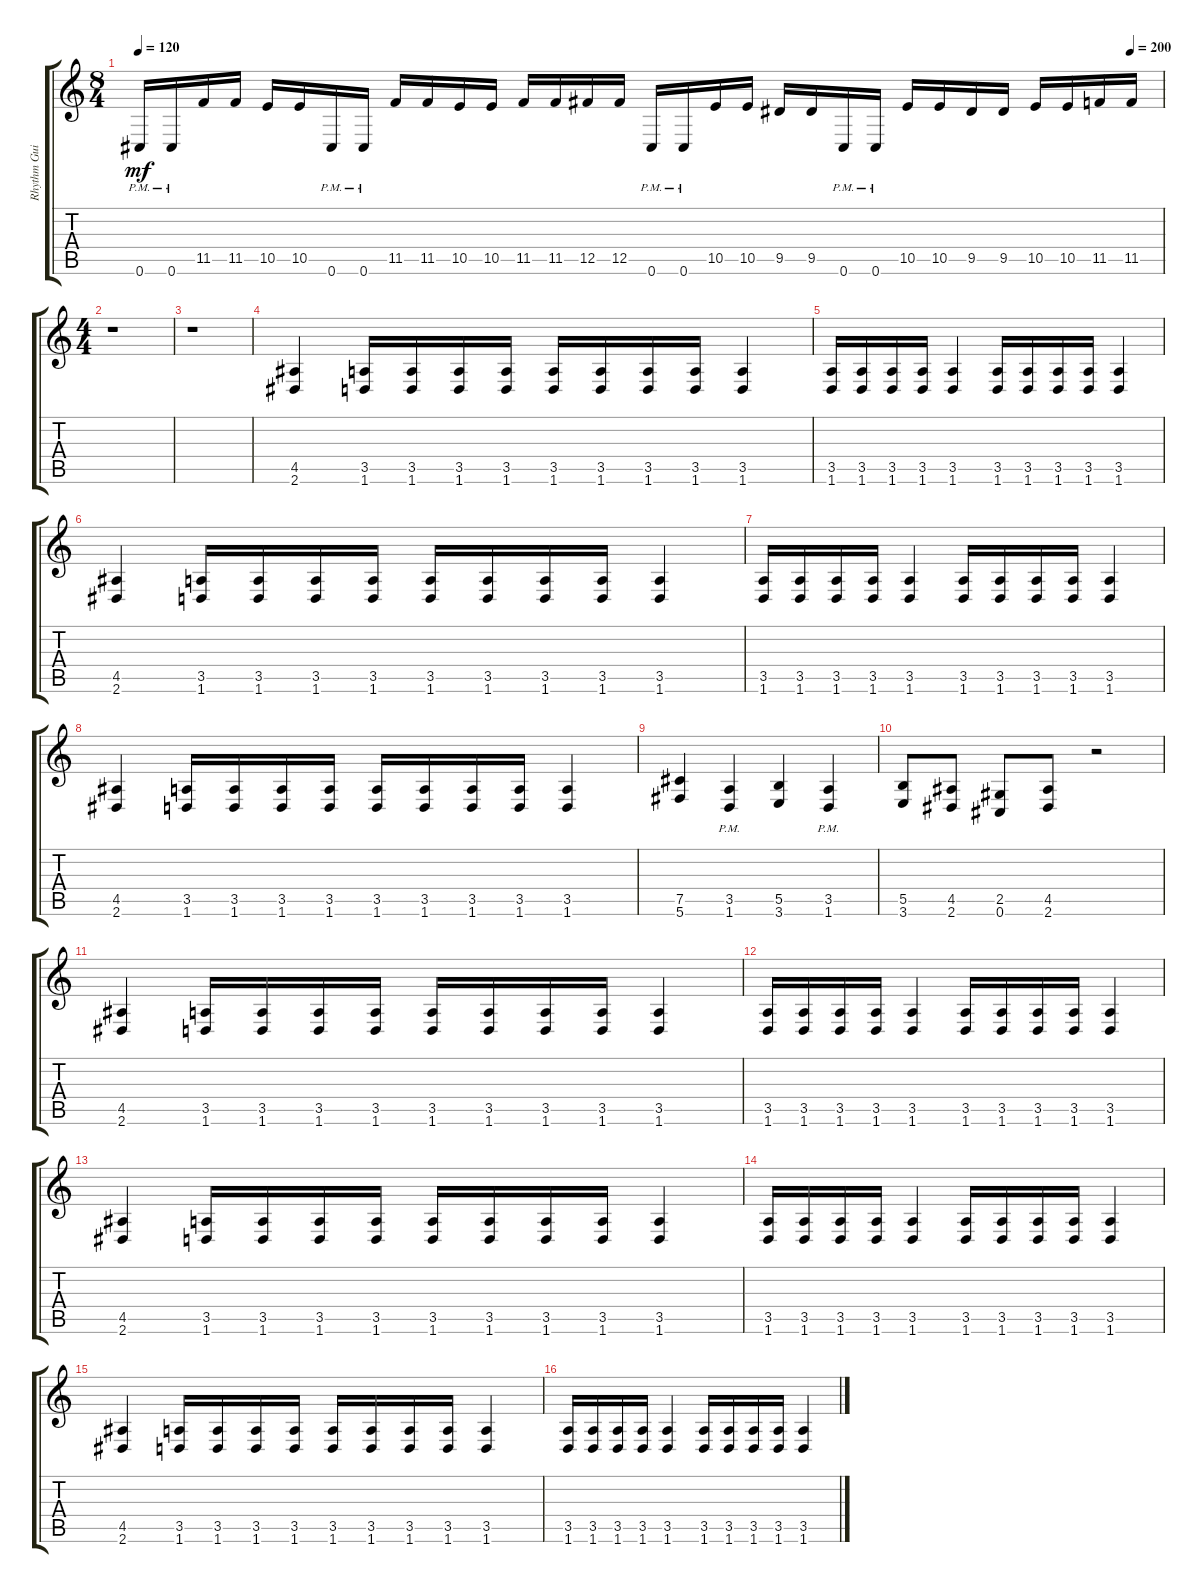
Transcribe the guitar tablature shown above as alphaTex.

\track ("Rhythm Guitar" "Rhythm Gui") {instrument distortionguitar}
\staff {score tabs}
\tuning (Db4 Ab3 E3 B2 Gb2 Db2) {hide}
\ts (8 4)
\tempo 120
\tempo (200 0.96875)
\clef g2
\ks c
0.6{pm}.16{dy mf} 0.6{pm}.16 11.5.16 11.5.16 10.5.16 10.5.16 0.6{pm}.16 0.6{pm}.16 11.5.16 11.5.16 10.5.16 10.5.16 11.5.16 11.5.16 12.5.16 12.5.16 0.6{pm}.16 0.6{pm}.16 10.5.16 10.5.16 9.5.16 9.5.16 0.6{pm}.16 0.6{pm}.16 10.5.16 10.5.16 9.5.16 9.5.16 10.5.16 10.5.16 11.5.16 11.5.16 |
\ts (4 4)
r.1 |
r.1 |
(4.5 2.6).4 (3.5 1.6).16 (3.5 1.6).16 (3.5 1.6).16 (3.5 1.6).16 (3.5 1.6).16 (3.5 1.6).16 (3.5 1.6).16 (3.5 1.6).16 (3.5 1.6).4 |
(3.5 1.6).16 (3.5 1.6).16 (3.5 1.6).16 (3.5 1.6).16 (3.5 1.6).4 (3.5 1.6).16 (3.5 1.6).16 (3.5 1.6).16 (3.5 1.6).16 (3.5 1.6).4 |
(4.5 2.6).4 (3.5 1.6).16 (3.5 1.6).16 (3.5 1.6).16 (3.5 1.6).16 (3.5 1.6).16 (3.5 1.6).16 (3.5 1.6).16 (3.5 1.6).16 (3.5 1.6).4 |
(3.5 1.6).16 (3.5 1.6).16 (3.5 1.6).16 (3.5 1.6).16 (3.5 1.6).4 (3.5 1.6).16 (3.5 1.6).16 (3.5 1.6).16 (3.5 1.6).16 (3.5 1.6).4 |
(4.5 2.6).4 (3.5 1.6).16 (3.5 1.6).16 (3.5 1.6).16 (3.5 1.6).16 (3.5 1.6).16 (3.5 1.6).16 (3.5 1.6).16 (3.5 1.6).16 (3.5 1.6).4 |
(7.5 5.6).4 (3.5{pm} 1.6{pm}).4 (5.5 3.6).4 (3.5{pm} 1.6{pm}).4 |
(5.5 3.6).8 (4.5 2.6).8 (2.5 0.6).8 (4.5 2.6).8 r.2 |
(4.5 2.6).4 (3.5 1.6).16 (3.5 1.6).16 (3.5 1.6).16 (3.5 1.6).16 (3.5 1.6).16 (3.5 1.6).16 (3.5 1.6).16 (3.5 1.6).16 (3.5 1.6).4 |
(3.5 1.6).16 (3.5 1.6).16 (3.5 1.6).16 (3.5 1.6).16 (3.5 1.6).4 (3.5 1.6).16 (3.5 1.6).16 (3.5 1.6).16 (3.5 1.6).16 (3.5 1.6).4 |
(4.5 2.6).4 (3.5 1.6).16 (3.5 1.6).16 (3.5 1.6).16 (3.5 1.6).16 (3.5 1.6).16 (3.5 1.6).16 (3.5 1.6).16 (3.5 1.6).16 (3.5 1.6).4 |
(3.5 1.6).16 (3.5 1.6).16 (3.5 1.6).16 (3.5 1.6).16 (3.5 1.6).4 (3.5 1.6).16 (3.5 1.6).16 (3.5 1.6).16 (3.5 1.6).16 (3.5 1.6).4 |
(4.5 2.6).4 (3.5 1.6).16 (3.5 1.6).16 (3.5 1.6).16 (3.5 1.6).16 (3.5 1.6).16 (3.5 1.6).16 (3.5 1.6).16 (3.5 1.6).16 (3.5 1.6).4 |
(3.5 1.6).16 (3.5 1.6).16 (3.5 1.6).16 (3.5 1.6).16 (3.5 1.6).4 (3.5 1.6).16 (3.5 1.6).16 (3.5 1.6).16 (3.5 1.6).16 (3.5 1.6).4
